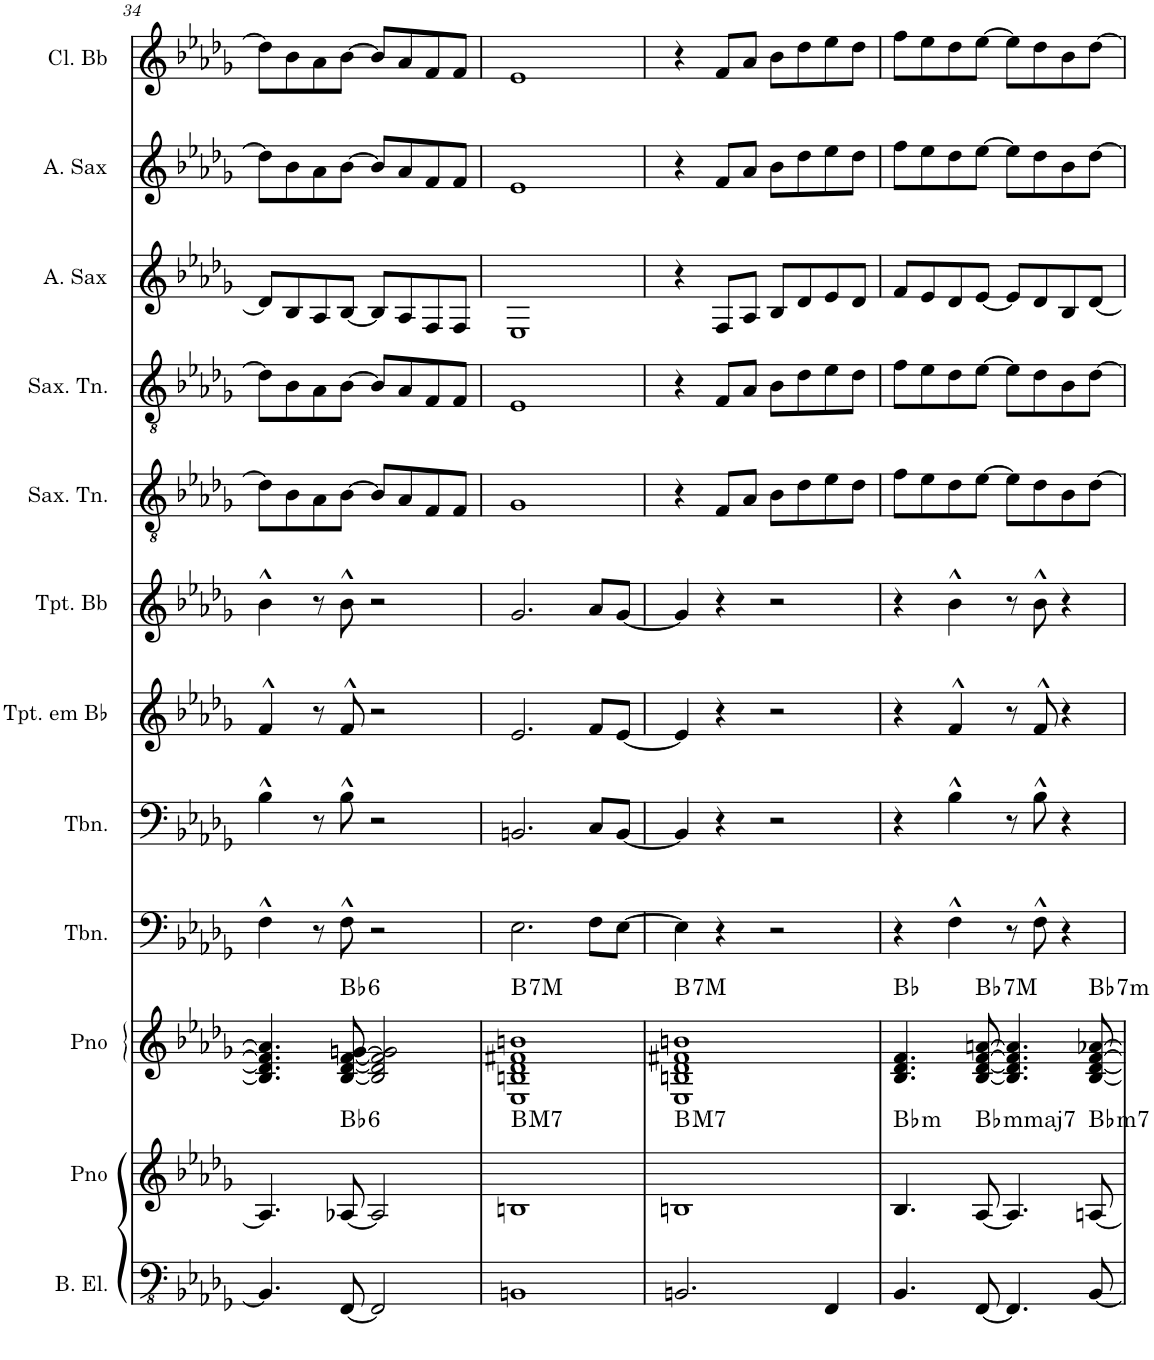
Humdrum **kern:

**kern	**kern	**kern	**harte	**kern	**kern	**kern	**kern	**kern	**kern	**kern	**kern	**kern
*part12	*part11	*part10	*part10	*part9	*part8	*part7	*part6	*part5	*part4	*part3	*part2	*part1
*staff12	*staff11	*staff10	*	*staff9	*staff8	*staff7	*staff6	*staff5	*staff4	*staff3	*staff2	*staff1
*I"Baixo elétrico	*I"Piano	*I"Piano	*	*I"Trombone	*I"Trombone	*I"Trompete em Bb	*I"Trompete Bb	*I"Saxofone Tenor	*I"Saxofone Tenor	*I"Saxofone Alto	*I"Saxofone Alto	*I"Clarineta Bb
*I'B. El.	*I'Pno	*I'Pno	*	*I'Tbn.	*I'Tbn.	*I'Tpt. em Bb	*I'Tpt. Bb	*I'Sax. Tn.	*I'Sax. Tn.	*	*	*I'Cl. Bb
!!LO:PB:g=z
*clefFv4	*clefG2	*clefG2	*	*clefF4	*clefF4	*clefG2	*clefG2	*clefGv2	*clefGv2	*clefG2	*clefG2	*clefG2
*	*	*	*	*	*	*ITrd1c2	*ITrd1c2	*ITrd8c14	*ITrd8c14	*ITrd5c9	*ITrd5c9	*ITrd1c2
*k[b-e-a-d-g-]	*k[b-e-a-d-g-]	*k[b-e-a-d-g-]	*	*k[b-e-a-d-g-]	*k[b-e-a-d-g-]	*k[b-e-a-d-g-]	*k[b-e-a-d-g-]	*k[b-e-a-d-g-]	*k[b-e-a-d-g-]	*k[b-e-a-d-g-]	*k[b-e-a-d-g-]	*k[b-e-a-d-g-]
*M4/4	*M4/4	*M4/4	*	*M4/4	*M4/4	*M4/4	*M4/4	*M4/4	*M4/4	*M4/4	*M4/4	*M4/4
=34	=34	=34	=34	=34	=34	=34	=34	=34	=34	=34	=34	=34
4.BBB-/]	4.A/]	4.B-/] 4.d-/] 4.f/] 4.a-/]	.	4F^^\	4B-^^\	4f^^/	4b-^^\	8d-\L]	8d-\L]	8d-/L]	8dd-\L]	8dd-\L]
.	.	.	.	.	.	.	.	8B-\	8B-\	8B-/	8b-\	8b-\
.	.	.	.	8r	8r	8r	8r	8A-\	8A-\	8A-/	8a-\	8a-\
!	!	!	!LO:H:kt=6	!	!	!	!	!	!	!	!	!
[8FFF/	[8A-X/	[8B-/ [8d-/ [8f/ [8gn/	Bb:maj6	8F^^\	8B-^^\	8f^^/	8b-^^\	[8B-\J	[8B-\J	[8B-/J	[8b-\J	[8b-\J
2FFF/]	2A-/]	2B-/] 2d-/] 2f/] 2g/]	.	2r	2r	2r	2r	8B-/L]	8B-/L]	8B-/L]	8b-/L]	8b-/L]
.	.	.	.	.	.	.	.	8A-/	8A-/	8A-/	8a-/	8a-/
.	.	.	.	.	.	.	.	8F/	8F/	8F/	8f/	8f/
.	.	.	.	.	.	.	.	8F/J	8F/J	8F/J	8f/J	8f/J
=35	=35	=35	=35	=35	=35	=35	=35	=35	=35	=35	=35	=35
!	!	!	!LO:H:kt=7	!	!	!	!	!	!	!	!	!
1BBBn	1Bn	1E- 1Bn 1d- 1f#X 1bn	B:7	2.E-\	2.BBn/	2.e-/	2.g-/	1G-	1E-	1E-	1e-	1e-
.	.	.	.	8F\L	8C/L	8f/L	8a-/L	.	.	.	.	.
.	.	.	.	[8E-\J	[8BB/J	[8e-/J	[8g-/J	.	.	.	.	.
=36	=36	=36	=36	=36	=36	=36	=36	=36	=36	=36	=36	=36
!	!	!	!LO:H:kt=7	!	!	!	!	!	!	!	!	!
2.BBBn/	1Bn	1E- 1Bn 1d- 1f#X 1bn	B:7	4E-\]	4BB/]	4e-/]	4g-/]	4r	4r	4r	4r	4r
.	.	.	.	4r	4r	4r	4r	8F/L	8F/L	8F/L	8f/L	8f/L
.	.	.	.	.	.	.	.	8A-/J	8A-/J	8A-/J	8a-/J	8a-/J
.	.	.	.	2r	2r	2r	2r	8B-\L	8B-\L	8B-/L	8b-\L	8b-\L
.	.	.	.	.	.	.	.	8d-\	8d-\	8d-/	8dd-\	8dd-\
4FFF/	.	.	.	.	.	.	.	8e-\	8e-\	8e-/	8ee-\	8ee-\
.	.	.	.	.	.	.	.	8d-\J	8d-\J	8d-/J	8dd-\J	8dd-\J
=37	=37	=37	=37	=37	=37	=37	=37	=37	=37	=37	=37	=37
4.BBB-/	4.B-/	4.B-/ 4.d-/ 4.f/	Bb:maj	4r	4r	4r	4r	8f\L	8f\L	8f/L	8ff\L	8ff\L
.	.	.	.	.	.	.	.	8e-\	8e-\	8e-/	8ee-\	8ee-\
.	.	.	.	4F^^\	4B-^^\	4f^^/	4b-^^\	8d-\	8d-\	8d-/	8dd-\	8dd-\
!	!	!	!LO:H:kt=7	!	!	!	!	!	!	!	!	!
[8FFF/	[8A-/	[8B-/ [8d-/ [8f/ [8an/	Bb:7	.	.	.	.	[8e-\J	[8e-\J	[8e-/J	[8ee-\J	[8ee-\J
4.FFF/]	4.A-/]	4.B-/] 4.d-/] 4.f/] 4.a/]	.	8r	8r	8r	8r	8e-\L]	8e-\L]	8e-/L]	8ee-\L]	8ee-\L]
.	.	.	.	8F^^\	8B-^^\	8f^^/	8b-^^\	8d-\	8d-\	8d-/	8dd-\	8dd-\
.	.	.	.	4r	4r	4r	4r	8B-\	8B-\	8B-/	8b-\	8b-\
!	!	!	!LO:H:kt=7	!	!	!	!	!	!	!	!	!
[8BBB-/	[8An/	[8B-/ [8d-/ [8f/ [8a-X/	Bb:7	.	.	.	.	[8d-\J	[8d-\J	[8d-/J	[8dd-\J	[8dd-\J
=	=	=	=	=	=	=	=	=	=	=	=	=
*-	*-	*-	*-	*-	*-	*-	*-	*-	*-	*-	*-	*-
